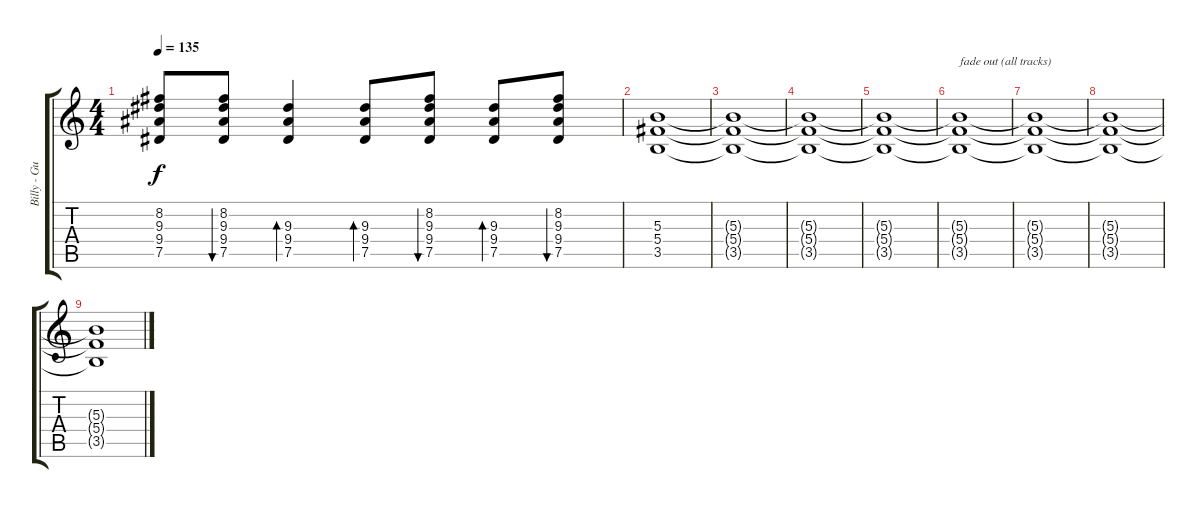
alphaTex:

\track ("Billy - Guitar I" "Billy - Gu") {instrument overdrivenguitar}
\staff {score tabs}
\tuning (Eb4 Bb3 Gb3 Db3 Ab2 Eb2) {hide}
\ts (4 4)
\tempo 135
\clef g2
\ks c
(8.2{t} 9.3{t} 9.4{t} 7.5{t}).8{dy f} (8.2 9.3 9.4 7.5).8{bu 30} (9.3 9.4 7.5).4{bd 30} (9.3 9.4 7.5).8{bd 30} (8.2 9.3 9.4 7.5).8{bu 30} (9.3 9.4 7.5).8{bd 30} (8.2 9.3 9.4 7.5).8{bu 30} |
(5.3 5.4 3.5).1 |
(5.3{t} 5.4{t} 3.5{t}).1 |
(5.3{t} 5.4{t} 3.5{t}).1 |
(5.3{t} 5.4{t} 3.5{t}).1 |
(5.3{t} 5.4{t} 3.5{t}).1{txt "fade out (all tracks)" volume 0} |
(5.3{t} 5.4{t} 3.5{t}).1 |
(5.3{t} 5.4{t} 3.5{t}).1 |
(5.3{t} 5.4{t} 3.5{t}).1
